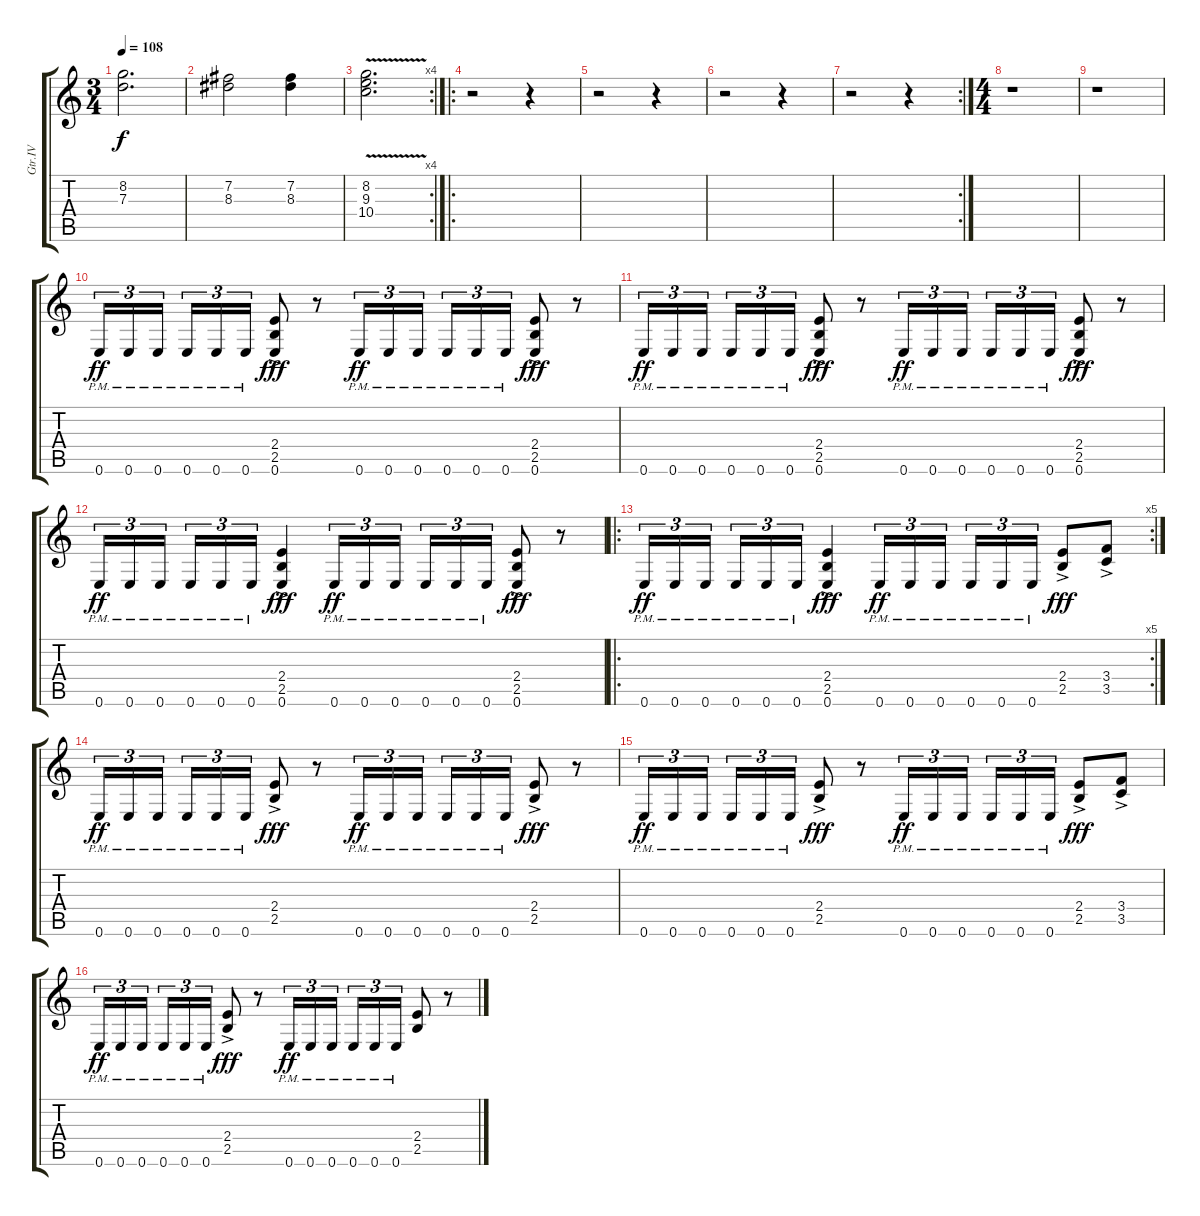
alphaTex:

\track ("Gtr.IV" "Gtr.IV") {instrument distortionguitar}
\staff {score tabs}
\tuning (E4 B3 G3 D3 A2 E2) {hide}
\ts (3 4)
\tempo 108
\clef g2
\ks c
(8.2 7.3).2{d dy f} |
(7.2 8.3).2 (7.2 8.3).4 |
\rc 4
(8.2{v} 9.3{v} 10.4{v}).2{d} |
\ro
r.2 r.4 |
r.2 r.4 |
r.2 r.4 |
\rc 2
r.2 r.4 |
\ts (4 4)
r.1 |
r.1 |
0.6{pm}.16{tu (3 2) dy ff} 0.6{pm}.16{tu (3 2)} 0.6{pm}.16{tu (3 2) beam splitsecondary} 0.6{pm}.16{tu (3 2)} 0.6{pm}.16{tu (3 2)} 0.6{pm}.16{tu (3 2)} (2.4{ac} 2.5{ac} 0.6).8{dy fff} r.8 0.6{pm}.16{tu (3 2) dy ff} 0.6{pm}.16{tu (3 2)} 0.6{pm}.16{tu (3 2) beam splitsecondary} 0.6{pm}.16{tu (3 2)} 0.6{pm}.16{tu (3 2)} 0.6{pm}.16{tu (3 2)} (2.4{ac} 2.5{ac} 0.6).8{dy fff} r.8 |
0.6{pm}.16{tu (3 2) dy ff} 0.6{pm}.16{tu (3 2)} 0.6{pm}.16{tu (3 2) beam splitsecondary} 0.6{pm}.16{tu (3 2)} 0.6{pm}.16{tu (3 2)} 0.6{pm}.16{tu (3 2)} (2.4{ac} 2.5{ac} 0.6).8{dy fff} r.8 0.6{pm}.16{tu (3 2) dy ff} 0.6{pm}.16{tu (3 2)} 0.6{pm}.16{tu (3 2) beam splitsecondary} 0.6{pm}.16{tu (3 2)} 0.6{pm}.16{tu (3 2)} 0.6{pm}.16{tu (3 2)} (2.4{ac} 2.5{ac} 0.6).8{dy fff} r.8 |
0.6{pm}.16{tu (3 2) dy ff} 0.6{pm}.16{tu (3 2)} 0.6{pm}.16{tu (3 2) beam splitsecondary} 0.6{pm}.16{tu (3 2)} 0.6{pm}.16{tu (3 2)} 0.6{pm}.16{tu (3 2)} (2.4{ac} 2.5{ac} 0.6).4{dy fff} 0.6{pm}.16{tu (3 2) dy ff} 0.6{pm}.16{tu (3 2)} 0.6{pm}.16{tu (3 2) beam splitsecondary} 0.6{pm}.16{tu (3 2)} 0.6{pm}.16{tu (3 2)} 0.6{pm}.16{tu (3 2)} (2.4{ac} 2.5{ac} 0.6).8{dy fff} r.8 |
\ro
\rc 5
0.6{pm}.16{tu (3 2) dy ff} 0.6{pm}.16{tu (3 2)} 0.6{pm}.16{tu (3 2) beam splitsecondary} 0.6{pm}.16{tu (3 2)} 0.6{pm}.16{tu (3 2)} 0.6{pm}.16{tu (3 2)} (2.4{ac} 2.5{ac} 0.6).4{dy fff} 0.6{pm}.16{tu (3 2) dy ff} 0.6{pm}.16{tu (3 2)} 0.6{pm}.16{tu (3 2) beam splitsecondary} 0.6{pm}.16{tu (3 2)} 0.6{pm}.16{tu (3 2)} 0.6{pm}.16{tu (3 2)} (2.4{ac} 2.5{ac}).8{dy fff} (3.4{ac} 3.5{ac}).8 |
0.6{pm}.16{tu (3 2) dy ff} 0.6{pm}.16{tu (3 2)} 0.6{pm}.16{tu (3 2) beam splitsecondary} 0.6{pm}.16{tu (3 2)} 0.6{pm}.16{tu (3 2)} 0.6{pm}.16{tu (3 2)} (2.4{ac} 2.5{ac}).8{dy fff} r.8 0.6{pm}.16{tu (3 2) dy ff} 0.6{pm}.16{tu (3 2)} 0.6{pm}.16{tu (3 2) beam splitsecondary} 0.6{pm}.16{tu (3 2)} 0.6{pm}.16{tu (3 2)} 0.6{pm}.16{tu (3 2)} (2.4{ac} 2.5{ac}).8{dy fff} r.8 |
0.6{pm}.16{tu (3 2) dy ff} 0.6{pm}.16{tu (3 2)} 0.6{pm}.16{tu (3 2) beam splitsecondary} 0.6{pm}.16{tu (3 2)} 0.6{pm}.16{tu (3 2)} 0.6{pm}.16{tu (3 2)} (2.4{ac} 2.5{ac}).8{dy fff} r.8 0.6{pm}.16{tu (3 2) dy ff} 0.6{pm}.16{tu (3 2)} 0.6{pm}.16{tu (3 2) beam splitsecondary} 0.6{pm}.16{tu (3 2)} 0.6{pm}.16{tu (3 2)} 0.6{pm}.16{tu (3 2)} (2.4{ac} 2.5{ac}).8{dy fff} (3.4{ac} 3.5{ac}).8 |
0.6{pm}.16{tu (3 2) dy ff} 0.6{pm}.16{tu (3 2)} 0.6{pm}.16{tu (3 2) beam splitsecondary} 0.6{pm}.16{tu (3 2)} 0.6{pm}.16{tu (3 2)} 0.6{pm}.16{tu (3 2)} (2.4{ac} 2.5{ac}).8{dy fff} r.8 0.6{pm}.16{tu (3 2) dy ff} 0.6{pm}.16{tu (3 2)} 0.6{pm}.16{tu (3 2) beam splitsecondary} 0.6{pm}.16{tu (3 2)} 0.6{pm}.16{tu (3 2)} 0.6{pm}.16{tu (3 2)} (2.4 2.5).8 r.8
